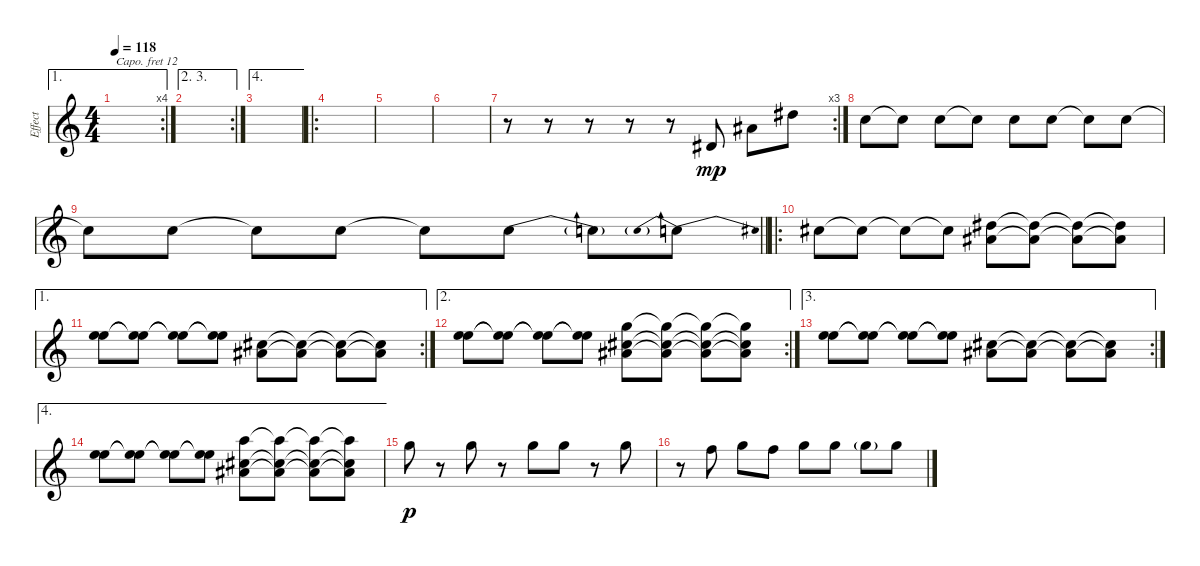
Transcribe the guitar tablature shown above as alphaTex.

\track ("Effect" "Effect") {instrument orchestralharp}
\staff {score}
\capo 12
\tuning (E4 B3 G3 D3 A2 E2) {hide}
\ae 1
\rc 4
\ts (4 4)
\tempo 118
\clef g2
\ks c
|
\ae (2 3)
\rc 2
|
\ae 4
|
\ro
|
|
|
\rc 3
r.8 r.8 r.8 r.8 r.8 1.4.8{dy mp} 3.3.8 4.2.8 |
5.3.8 5.3{t}.8 5.3.8 5.3{t}.8 5.3.8 5.3.8 5.3{t}.8 5.3.8 |
\barLineRight lightlight
5.3{t}.8 5.3.8 5.3{t}.8 5.3.8 5.3{t}.8 5.3{be (bend 0 0 60 1)}.8 5.3{t}.8 5.3{be (prebendbend 0 1 60 2)}.8 |
\ro
6.3.8 6.3{t}.8 6.3{t}.8 6.3{t}.8 (4.2 3.3).8 (4.2{t} 3.3{t}).8 (4.2{t} 3.3{t}).8 (4.2{t} 3.3{t}).8 |
\ae 1
\rc 2
(5.2 9.3).8 (5.2{t} 9.3{t}).8 (5.2{t} 9.3{t}).8 (5.2{t} 9.3{t}).8 (2.2 3.3).8 (2.2{t} 3.3{t}).8 (2.2{t} 3.3{t}).8 (2.2{t} 3.3{t}).8 |
\ae 2
\rc 2
(5.2 9.3).8 (5.2{t} 9.3{t}).8 (5.2{t} 9.3{t}).8 (5.2{t} 9.3{t}).8 (3.1 2.2 3.3).8 (3.1{t} 2.2{t} 3.3{t}).8 (3.1{t} 2.2{t} 3.3{t}).8 (3.1{t} 2.2{t} 3.3{t}).8 |
\ae 3
\rc 2
(5.2 9.3).8 (5.2{t} 9.3{t}).8 (5.2{t} 9.3{t}).8 (5.2{t} 9.3{t}).8 (2.2 3.3).8 (2.2{t} 3.3{t}).8 (2.2{t} 3.3{t}).8 (2.2{t} 3.3{t}).8 |
\ae 4
(5.2 9.3).8 (5.2{t} 9.3{t}).8 (5.2{t} 9.3{t}).8 (5.2{t} 9.3{t}).8 (5.1 2.2 3.3).8 (5.1{t} 2.2{t} 3.3{t}).8 (5.1{t} 2.2{t} 3.3{t}).8 (5.1{t} 2.2{t} 3.3{t}).8 |
3.1.8{dy p} r.8 3.1.8 r.8 3.1.8 3.1.8 r.8 3.1.8 |
r.8 1.1.8 3.1.8 1.1.8 3.1.8 3.1.8 3.1{g}.8 3.1.8
